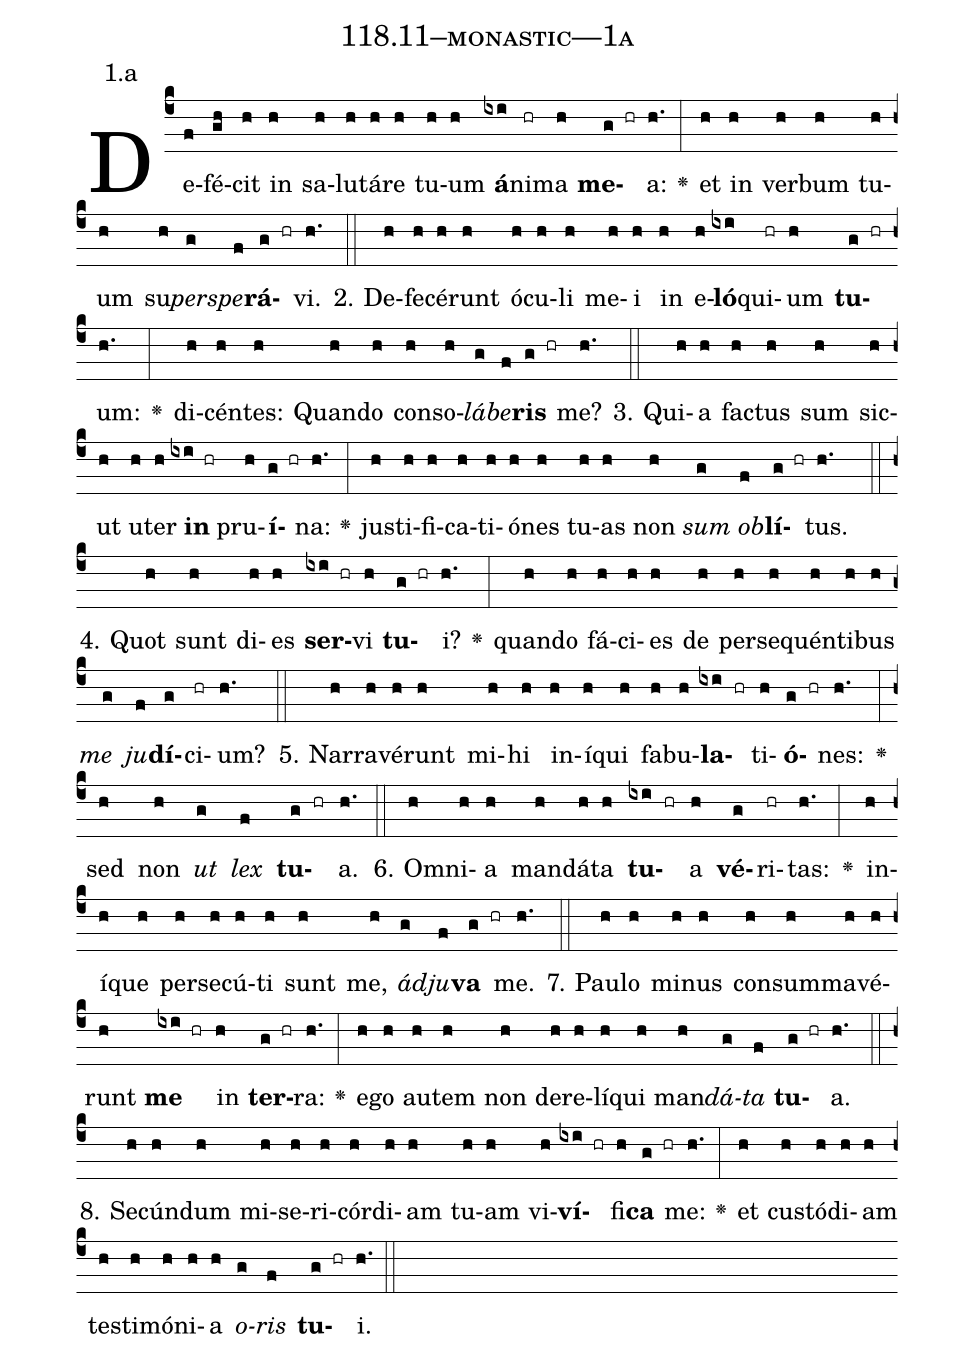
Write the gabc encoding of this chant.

name: 118.11--monastic---1a;
annotation: 1.a;
%%
(c4)De(f)fé(gh)cit(h) in(h) sa(h)lu(h)tá(h)re(h) tu(h)um(h) <b>á</b>(ixi)ni(hr)ma(h) <b>me</b>(g hr)a:(h.) <v>\greheightstar</v>(:) et(h) in(h) ver(h)bum(h) tu(h)um(h) su(h)<i>per</i>(g)<i>spe</i>(f)<b>rá</b>(g hr)vi.(h.) (::)
2. De(h)fe(h)cé(h)runt(h) ó(h)cu(h)li(h) me(h)i(h) in(h) e(h)<b>ló</b>(ixi)qui(hr)um(h) <b>tu</b>(g hr)um:(h.) <v>\greheightstar</v>(:) di(h)cén(h)tes:(h) Quan(h)do(h) con(h)so(h)<i>lá</i>(g)<i>be</i>(f)<b>ris</b>(g hr) me?(h.) (::)
3. Qui(h)a(h) fac(h)tus(h) sum(h) sic(h)ut(h) u(h)ter(h) <b>in</b>(ixi hr) pru(h)<b>í</b>(g hr)na:(h.) <v>\greheightstar</v>(:) jus(h)ti(h)fi(h)ca(h)ti(h)ó(h)nes(h) tu(h)as(h) non(h) <i>sum</i>(g) <i>ob</i>(f)<b>lí</b>(g hr)tus.(h.) (::)
4. Quot(h) sunt(h) di(h)es(h) <b>ser</b>(ixi hr)vi(h) <b>tu</b>(g hr)i?(h.) <v>\greheightstar</v>(:) quan(h)do(h) fá(h)ci(h)es(h) de(h) per(h)se(h)quén(h)ti(h)bus(h) <i>me</i>(g) <i>ju</i>(f)<b>dí</b>(g)ci(hr)um?(h.) (::)
5. Nar(h)ra(h)vé(h)runt(h) mi(h)hi(h) in(h)í(h)qui(h) fa(h)bu(h)<b>la</b>(ixi hr)ti(h)<b>ó</b>(g hr)nes:(h.) <v>\greheightstar</v>(:) sed(h) non(h) <i>ut</i>(g) <i>lex</i>(f) <b>tu</b>(g hr)a.(h.) (::)
6. Om(h)ni(h)a(h) man(h)dá(h)ta(h) <b>tu</b>(ixi hr)a(h) <b>vé</b>(g)ri(hr)tas:(h.) <v>\greheightstar</v>(:) in(h)í(h)que(h) per(h)se(h)cú(h)ti(h) sunt(h) me,(h) <i>ád</i>(g)<i>ju</i>(f)<b>va</b>(g hr) me.(h.) (::)
7. Pau(h)lo(h) mi(h)nus(h) con(h)sum(h)ma(h)vé(h)runt(h) <b>me</b>(ixi hr) in(h) <b>ter</b>(g hr)ra:(h.) <v>\greheightstar</v>(:) e(h)go(h) au(h)tem(h) non(h) de(h)re(h)lí(h)qui(h) man(h)<i>dá</i>(g)<i>ta</i>(f) <b>tu</b>(g hr)a.(h.) (::)
8. Se(h)cún(h)dum(h) mi(h)se(h)ri(h)cór(h)di(h)am(h) tu(h)am(h) vi(h)<b>ví</b>(ixi hr)fi(h)<b>ca</b>(g hr) me:(h.) <v>\greheightstar</v>(:) et(h) cus(h)tó(h)di(h)am(h) tes(h)ti(h)mó(h)ni(h)a(h) <i>o</i>(g)<i>ris</i>(f) <b>tu</b>(g hr)i.(h.) (::)
